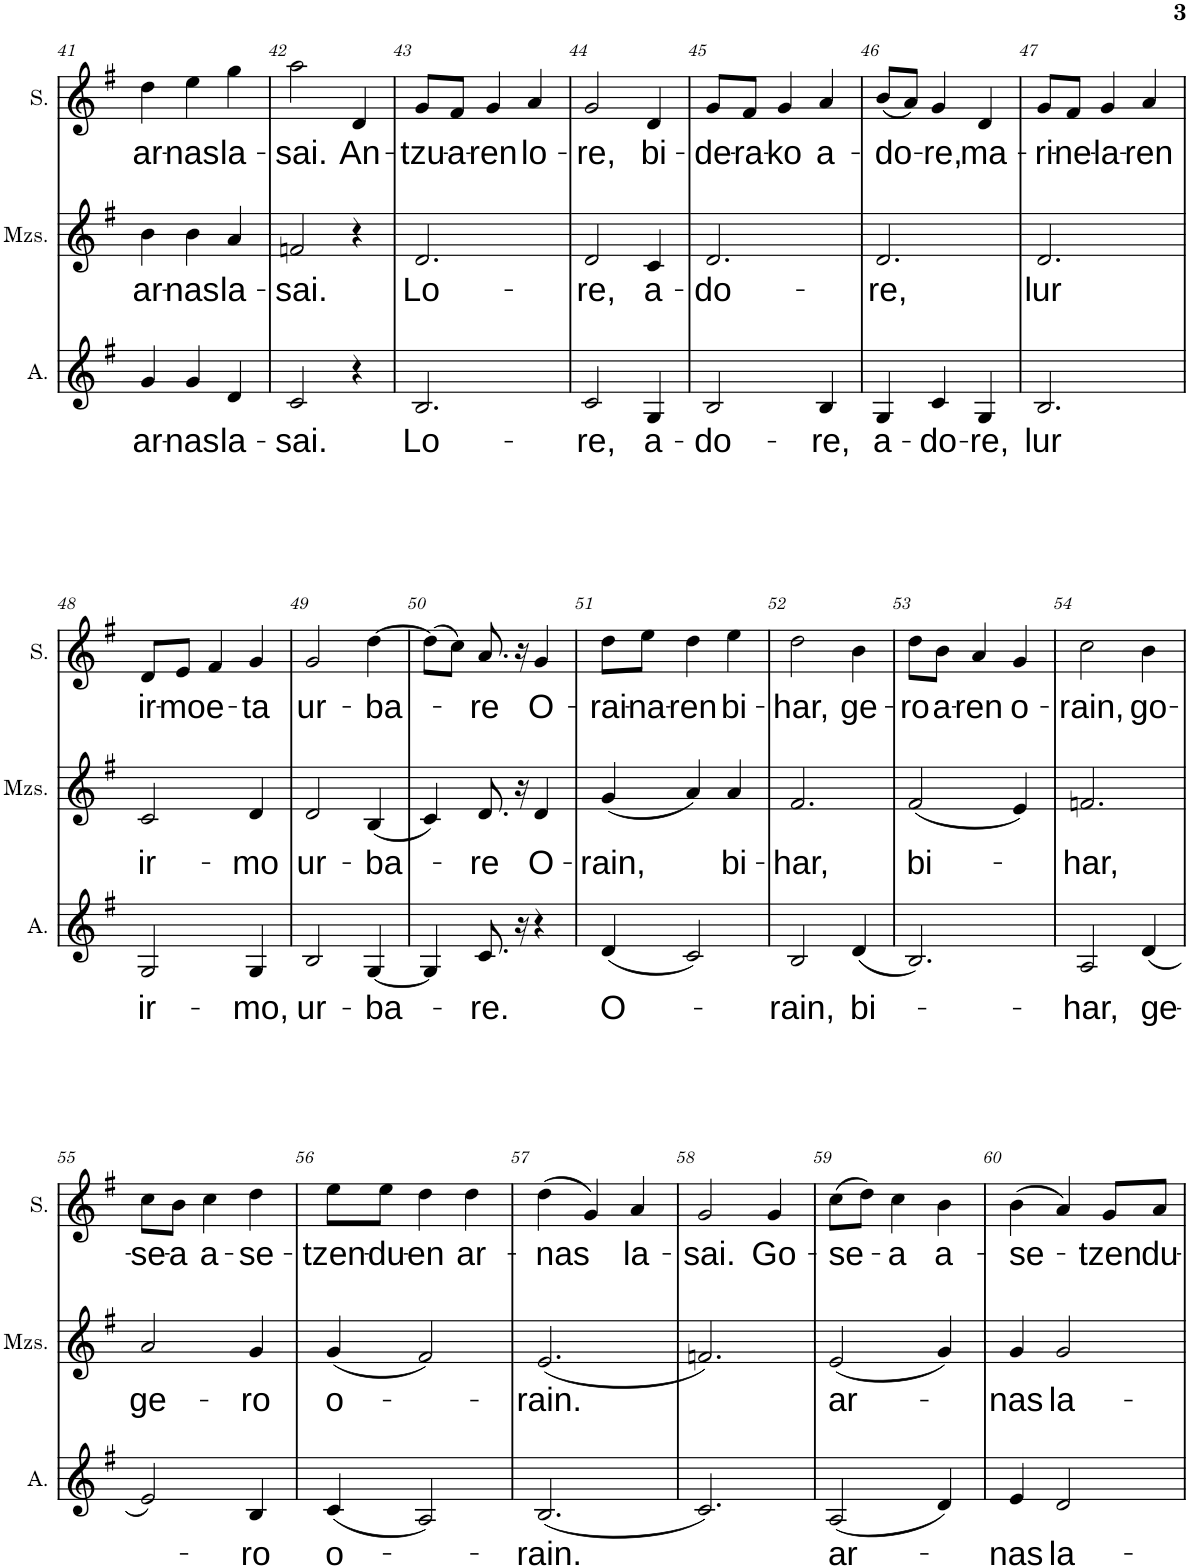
**kern	**text	**kern	**text	**kern	**text
*part3	*part3	*part2	*part2	*part1	*part1
*staff3	*staff3	*staff2	*staff2	*staff1	*staff1
*I"Alto	*	*I"Mezzo-soprano	*	*I"Soprano	*
*I'A.	*	*I'Mzs.	*	*I'S.	*
!!LO:PB:g=z
*clefG2	*	*clefG2	*	*clefG2	*
*k[f#]	*	*k[f#]	*	*k[f#]	*
*M3/4	*	*M3/4	*	*M3/4	*
=41	=41	=41	=41	=41	=41
!	!LO:LY:b	!	!LO:LY:b	!	!LO:LY:b
4g/	ar-	4b\	ar-	4dd\	ar-
!	!LO:LY:b	!	!LO:LY:b	!	!LO:LY:b
4g/	-nas	4b\	-nas	4ee\	-nas
!	!LO:LY:b	!	!LO:LY:b	!	!LO:LY:b
4d/	la-	4a/	la-	4gg\	la-
=42	=42	=42	=42	=42	=42
!	!LO:LY:b	!	!LO:LY:b	!	!LO:LY:b
2c/	-sai.	2fn/	-sai.	2aa\	-sai.
!	!	!	!	!	!LO:LY:b
4r	.	4r	.	4d/	An-
=43	=43	=43	=43	=43	=43
!	!LO:LY:b	!	!LO:LY:b	!	!LO:LY:b
2.B/	Lo-	2.d/	Lo-	8g/L	-tzu-
!	!	!	!	!	!LO:LY:b
.	.	.	.	8f#/J	-a-
!	!	!	!	!	!LO:LY:b
.	.	.	.	4g/	-ren
!	!	!	!	!	!LO:LY:b
.	.	.	.	4a/	lo-
=44	=44	=44	=44	=44	=44
!	!LO:LY:b	!	!LO:LY:b	!	!LO:LY:b
2c/	-re,	2d/	-re,	2g/	-re,
!	!LO:LY:b	!	!LO:LY:b	!	!LO:LY:b
4G/	a-	4c/	a-	4d/	bi-
=45	=45	=45	=45	=45	=45
!	!LO:LY:b	!	!LO:LY:b	!	!LO:LY:b
2B/	-do-	2.d/	-do-	8g/L	-de-
!	!	!	!	!	!LO:LY:b
.	.	.	.	8f#/J	-ra-
!	!	!	!	!	!LO:LY:b
.	.	.	.	4g/	-ko
!	!LO:LY:b	!	!	!	!LO:LY:b
4B/	-re,	.	.	4a/	a-
=46	=46	=46	=46	=46	=46
!	!LO:LY:b	!	!LO:LY:b	!	!LO:LY:b
4G/	a-	2.d/	-re,	(8b/L	-do-
.	.	.	.	8a/J)	.
!	!LO:LY:b	!	!	!	!LO:LY:b
4c/	-do-	.	.	4g/	re,
!	!LO:LY:b	!	!	!	!LO:LY:b
4G/	-re,	.	.	4d/	ma-
=47	=47	=47	=47	=47	=47
!	!LO:LY:b	!	!LO:LY:b	!	!LO:LY:b
2.B/	lur	2.d/	lur	8g/L	-ri-
!	!	!	!	!	!LO:LY:b
.	.	.	.	8f#/J	-ne-
!	!	!	!	!	!LO:LY:b
.	.	.	.	4g/	-la-
!	!	!	!	!	!LO:LY:b
.	.	.	.	4a/	-ren
!!LO:LB:g=z
=48	=48	=48	=48	=48	=48
!	!LO:LY:b	!	!LO:LY:b	!	!LO:LY:b
2G/	ir-	2c/	ir-	8d/L	ir-
!	!	!	!	!	!LO:LY:b
.	.	.	.	8e/J	-mo
!	!	!	!	!	!LO:LY:b
.	.	.	.	4f#/	e-
!	!LO:LY:b	!	!LO:LY:b	!	!LO:LY:b
4G/	-mo,	4d/	-mo	4g/	-ta
=49	=49	=49	=49	=49	=49
!	!LO:LY:b	!	!LO:LY:b	!	!LO:LY:b
2B/	ur-	2d/	ur-	2g/	ur-
!	!LO:LY:b	!	!LO:LY:b	!	!LO:LY:b
[4G/	-ba-	(4B/	-ba-	[4dd\	-ba-
=50	=50	=50	=50	=50	=50
4G/]	.	4c/)	.	(8dd\L]	.
.	.	.	.	8cc\J)	.
!	!LO:LY:b	!	!LO:LY:b	!	!LO:LY:b
8.c/	-re.	8.d/	-re	8.a/	-re
16r	.	16r	.	16r	.
!	!	!	!LO:LY:b	!	!LO:LY:b
4r	.	4d/	O-	4g/	O-
=51	=51	=51	=51	=51	=51
!	!LO:LY:b	!	!LO:LY:b	!	!LO:LY:b
(4d/	O-	(4g/	-rain,	8dd\L	-rai-
!	!	!	!	!	!LO:LY:b
.	.	.	.	8ee\J	-na-
!	!	!	!	!	!LO:LY:b
2c/)	.	4a/)	.	4dd\	-ren
!	!	!	!LO:LY:b	!	!LO:LY:b
.	.	4a/	bi-	4ee\	bi-
=52	=52	=52	=52	=52	=52
!	!LO:LY:b	!	!LO:LY:b	!	!LO:LY:b
2B/	-rain,	2.f#/	-har,	2dd\	-har,
!	!LO:LY:b	!	!	!	!LO:LY:b
(4d/	bi-	.	.	4b\	ge-
=53	=53	=53	=53	=53	=53
!	!	!	!LO:LY:b	!	!LO:LY:b
2.B/)	.	(2f#/	bi-	8dd\L	-ro
!	!	!	!	!	!LO:LY:b
.	.	.	.	8b\J	a-
!	!	!	!	!	!LO:LY:b
.	.	.	.	4a/	-ren
!	!	!	!	!	!LO:LY:b
.	.	4e/)	.	4g/	o-
=54	=54	=54	=54	=54	=54
!	!LO:LY:b	!	!LO:LY:b	!	!LO:LY:b
2A/	-har,	2.fn/	-har,	2cc\	-rain,
!	!LO:LY:b	!	!	!	!LO:LY:b
(4d/	ge-	.	.	4b\	go-
!!LO:LB:g=z
=55	=55	=55	=55	=55	=55
!	!	!	!LO:LY:b	!	!LO:LY:b
2e/)	.	2a/	ge-	8cc\L	-se-
!	!	!	!	!	!LO:LY:b
.	.	.	.	8b\J	-a
!	!	!	!	!	!LO:LY:b
.	.	.	.	4cc\	a-
!	!LO:LY:b	!	!LO:LY:b	!	!LO:LY:b
4B/	-ro	4g/	-ro	4dd\	-se-
=56	=56	=56	=56	=56	=56
!	!LO:LY:b	!	!LO:LY:b	!	!LO:LY:b
(4c/	o-	(4g/	o-	8ee\L	-tzen-
!	!	!	!	!	!LO:LY:b
.	.	.	.	8ee\J	-du-
!	!	!	!	!	!LO:LY:b
2A/)	.	2f#/)	.	4dd\	-en
!	!	!	!	!	!LO:LY:b
.	.	.	.	4dd\	ar-
=57	=57	=57	=57	=57	=57
!	!LO:LY:b	!	!LO:LY:b	!	!LO:LY:b
(2.B/	-rain.	(2.e/	-rain.	(4dd\	-nas
.	.	.	.	4g/)	.
!	!	!	!	!	!LO:LY:b
.	.	.	.	4a/	la-
=58	=58	=58	=58	=58	=58
!	!	!	!	!	!LO:LY:b
2.c/)	.	2.fn/)	.	2g/	-sai.
!	!	!	!	!	!LO:LY:b
.	.	.	.	4g/	Go-
=59	=59	=59	=59	=59	=59
!	!LO:LY:b	!	!LO:LY:b	!	!LO:LY:b
(2A/	ar-	(2e/	ar-	(8cc\L	-se-
.	.	.	.	8dd\J)	.
!	!	!	!	!	!LO:LY:b
.	.	.	.	4cc\	a
!	!	!	!	!	!LO:LY:b
4d/)	.	4g/)	.	4b\	a-
=60	=60	=60	=60	=60	=60
!	!LO:LY:b	!	!LO:LY:b	!	!LO:LY:b
4e/	nas	4g/	nas	(4b\	-se-
!	!LO:LY:b	!	!LO:LY:b	!	!
2d/	la-	2g/	la-	4a/)	.
!	!	!	!	!	!LO:LY:b
.	.	.	.	8g/L	tzen
!	!	!	!	!	!LO:LY:b
.	.	.	.	8a/J	du-
=	=	=	=	=	=
*-	*-	*-	*-	*-	*-
